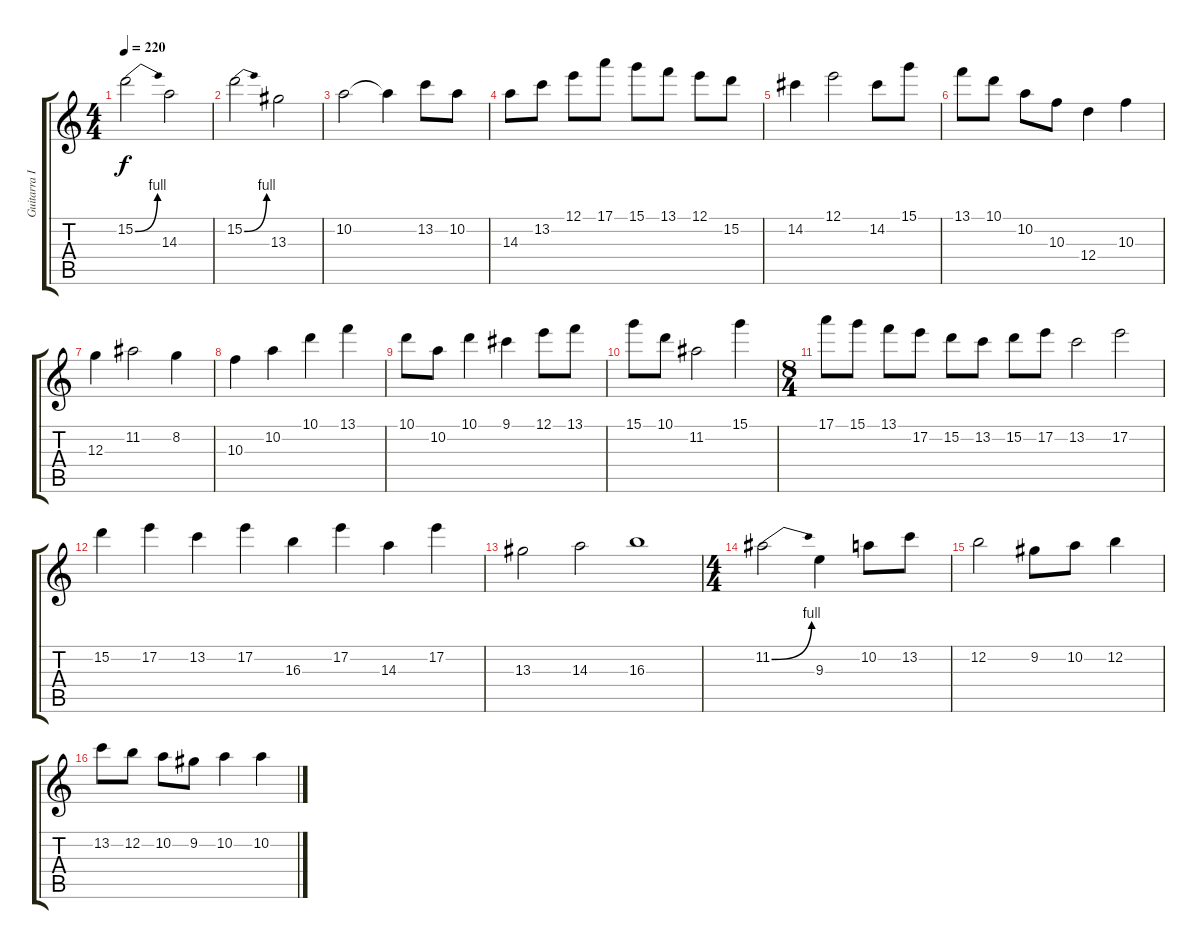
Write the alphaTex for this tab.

\track ("Guitarra II (Lead y Solos)" "Guitarra I") {instrument overdrivenguitar}
\staff {score tabs}
\tuning (E4 B3 G3 D3 A2 E2) {hide}
\ts (4 4)
\tempo 220
\clef g2
\ks c
15.2{be (bend 0 0 60 4)}.2{dy f} 14.3.2 |
15.2{be (bend 0 0 60 4)}.2 13.3.2 |
10.2.2 10.2{t}.4 13.2.8 10.2.8 |
14.3.8 13.2.8 12.1.8 17.1.8 15.1.8 13.1.8 12.1.8 15.2.8 |
14.2.4 12.1.2 14.2.8 15.1.8 |
13.1.8 10.1.8 10.2.8 10.3.8 12.4.4 10.3.4 |
12.3.4 11.2.2 8.2.4 |
10.3.4 10.2.4 10.1.4 13.1.4 |
10.1.8 10.2.8 10.1.4 9.1.4 12.1.8 13.1.8 |
15.1.8 10.1.8 11.2.2 15.1.4 |
\ts (8 4)
17.1.8 15.1.8 13.1.8 17.2.8 15.2.8 13.2.8 15.2.8 17.2.8 13.2.2 17.2.2 |
15.2.4 17.2.4 13.2.4 17.2.4 16.3.4 17.2.4 14.3.4 17.2.4 |
13.3.2 14.3.2 16.3.1 |
\ts (4 4)
11.2{be (bend 0 0 60 4)}.2 9.3.4 10.2.8 13.2.8 |
12.2.2 9.2.8 10.2.8 12.2.4 |
13.2.8 12.2.8 10.2.8 9.2.8 10.2.4 10.2.4
